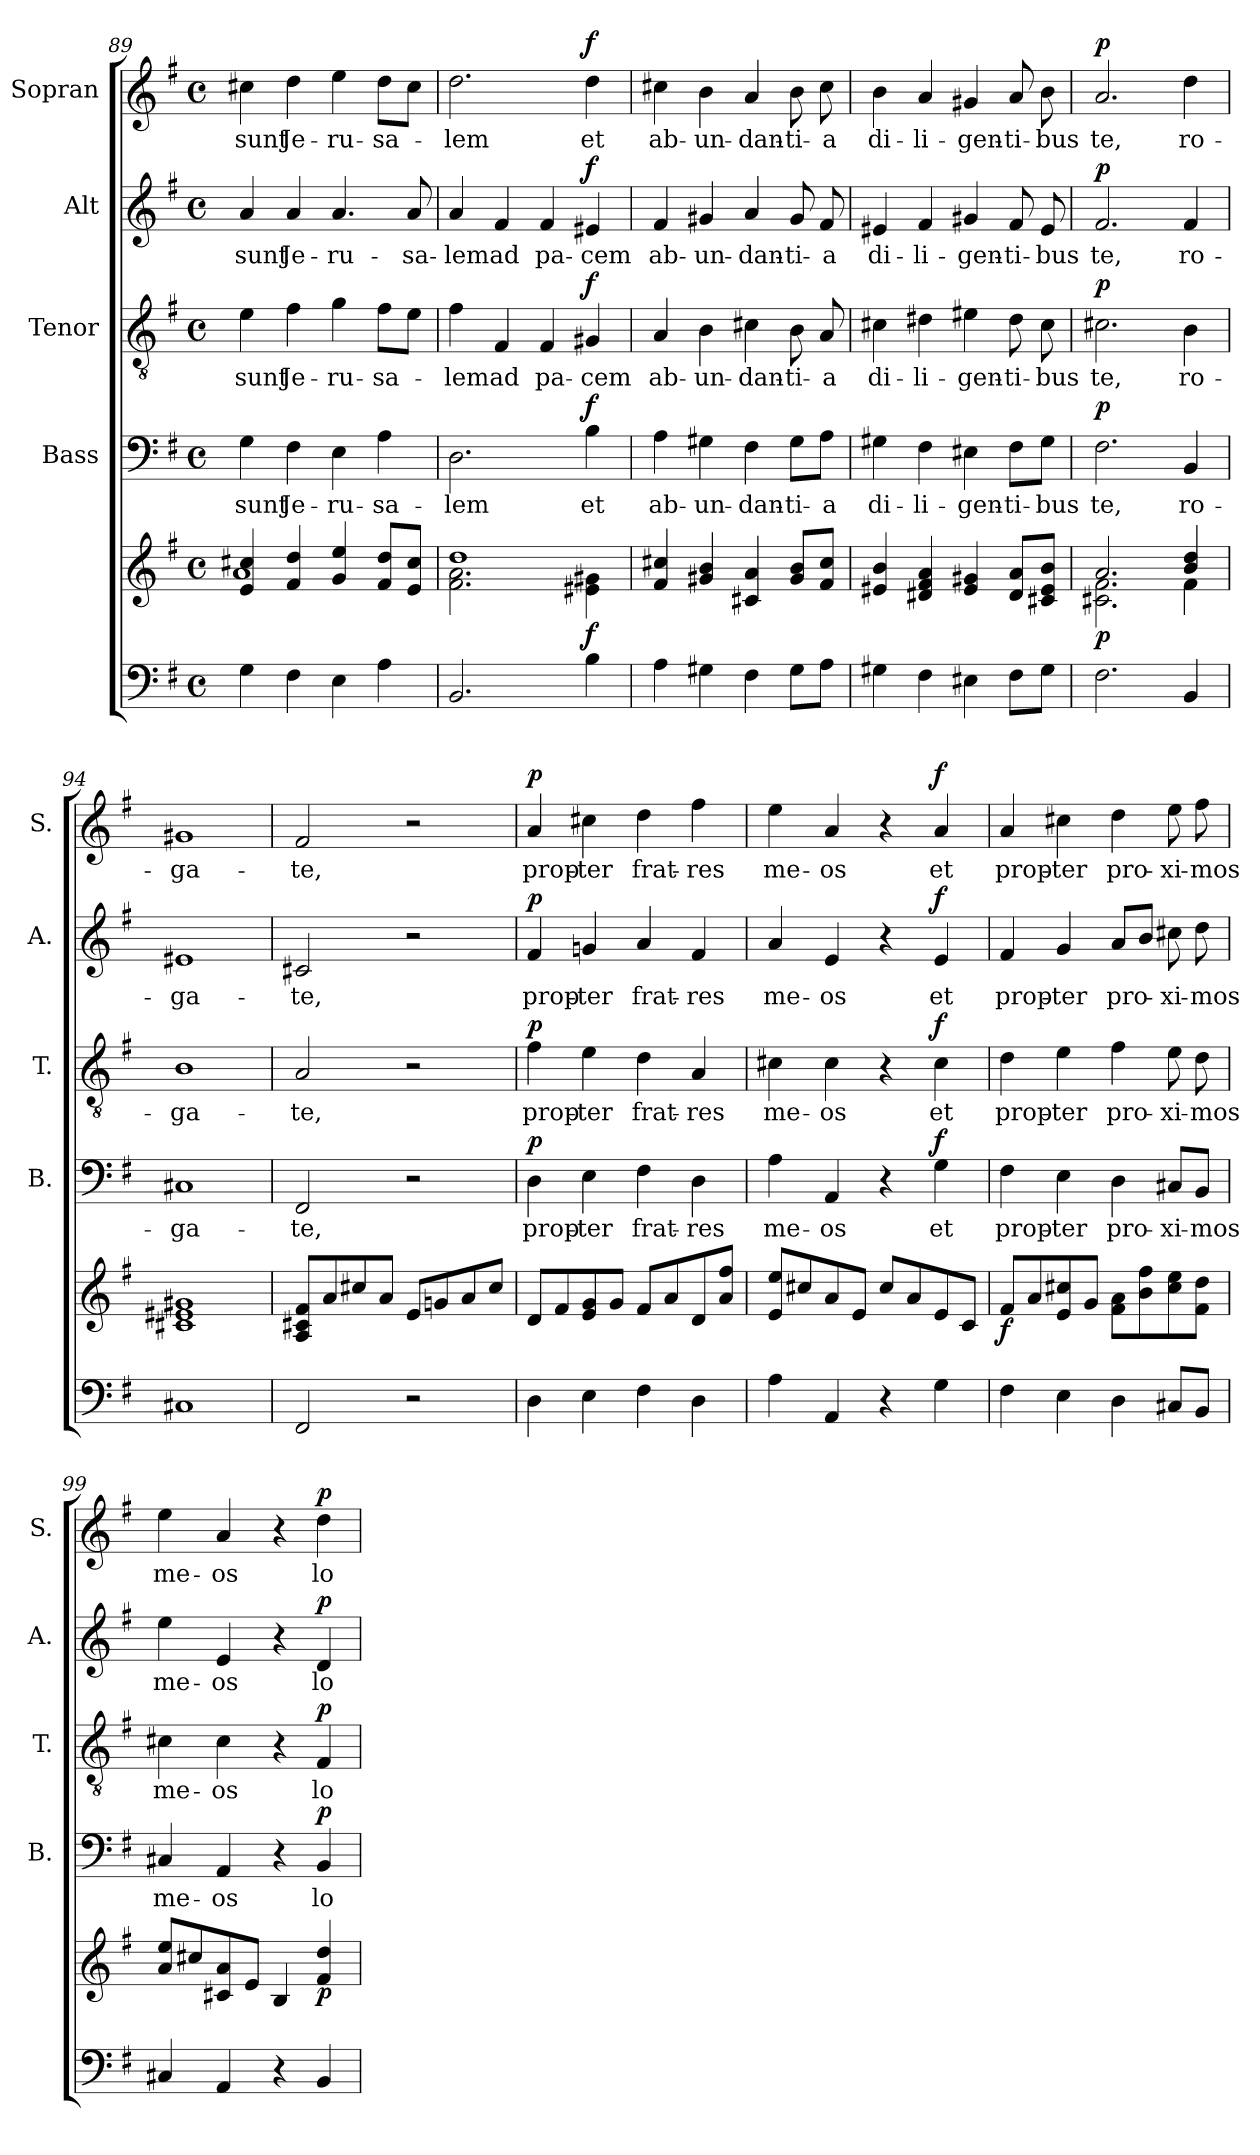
**kern	**kern	**dynam	**kern	**text	**dynam	**kern	**text	**dynam	**kern	**text	**dynam	**kern	**text	**dynam
*part5	*part5	*part5	*part4	*part4	*part4	*part3	*part3	*part3	*part2	*part2	*part2	*part1	*part1	*part1
*staff6	*staff5	*staff5/6	*staff4	*staff4	*staff4	*staff3	*staff3	*staff3	*staff2	*staff2	*staff2	*staff1	*staff1	*staff1
*	*	*	*I"Bass	*	*	*I"Tenor	*	*	*I"Alt	*	*	*I"Sopran	*	*
*	*	*	*I'B.	*	*	*I'T.	*	*	*I'A.	*	*	*I'S.	*	*
*clefF4	*clefG2	*	*clefF4	*	*	*clefGv2	*	*	*clefG2	*	*	*clefG2	*	*
*k[f#]	*k[f#]	*	*k[f#]	*	*	*k[f#]	*	*	*k[f#]	*	*	*k[f#]	*	*
*G:	*G:	*	*G:	*	*	*G:	*	*	*G:	*	*	*G:	*	*
*M4/4	*M4/4	*	*M4/4	*	*	*M4/4	*	*	*M4/4	*	*	*M4/4	*	*
*met(c)	*met(c)	*	*met(c)	*	*	*met(c)	*	*	*met(c)	*	*	*met(c)	*	*
=89	=89	=89	=89	=89	=89	=89	=89	=89	=89	=89	=89	=89	=89	=89
*	*^	*	*	*	*	*	*	*	*	*	*	*	*	*
!	!	!	!	!	!LO:LY:b	!	!	!LO:LY:b	!	!	!LO:LY:b	!	!	!LO:LY:b	!
4G\	4e/ 4cc#X/	1a	.	4G\	sunt	.	4e\	sunt	.	4a/	sunt	.	4cc#X\	sunt	.
!	!	!	!	!	!LO:LY:b	!	!	!LO:LY:b	!	!	!LO:LY:b	!	!	!LO:LY:b	!
4F#\	4f#/ 4dd/	.	.	4F#\	Je-	.	4f#\	Je-	.	4a/	Je-	.	4dd\	Je-	.
!	!	!	!	!	!LO:LY:b	!	!	!LO:LY:b	!	!	!LO:LY:b	!	!	!LO:LY:b	!
4E\	4g/ 4ee/	.	.	4E\	-ru-	.	4g\	-ru-	.	4.a/	-ru-	.	4ee\	-ru-	.
!	!	!	!	!	!LO:LY:b	!	!	!LO:LY:b	!	!	!	!	!	!LO:LY:b	!
4A\	8f#/ 8dd/L	.	.	4A\	-sa-	.	8f#\L	-sa-	.	.	.	.	8dd\L	-sa-	.
!	!	!	!	!	!	!	!	!	!	!	!LO:LY:b	!	!	!	!
.	8e/ 8cc#/J	.	.	.	.	.	8e\J	.	.	8a/	-sa-	.	8cc#\J	.	.
!!LO:PB:g=z
=90	=90	=90	=90	=90	=90	=90	=90	=90	=90	=90	=90	=90	=90	=90	=90
!	!	!	!	!	!LO:LY:b	!	!	!LO:LY:b	!	!	!LO:LY:b	!	!	!LO:LY:b	!
2.BB/	1dd	2.f#\ 2.a\	.	2.D\	-lem	.	4f#\	-lem	.	4a/	-lem	.	2.dd\	-lem	.
!	!	!	!	!	!	!	!	!LO:LY:b	!	!	!LO:LY:b	!	!	!	!
.	.	.	.	.	.	.	4F#/	ad	.	4f#/	ad	.	.	.	.
!	!	!	!	!	!	!	!	!LO:LY:b	!	!	!LO:LY:b	!	!	!	!
.	.	.	.	.	.	.	4F#/	pa-	.	4f#/	pa-	.	.	.	.
!	!	!	!LO:DY:b	!	!LO:LY:b	!LO:DY:a	!	!LO:LY:b	!LO:DY:a	!	!LO:LY:b	!LO:DY:a	!	!LO:LY:b	!LO:DY:a
4B\	.	4e#X\ 4g#X\	f	4B\	et	f	4G#X/	-cem	f	4e#X/	-cem	f	4dd\	et	f
=91	=91	=91	=91	=91	=91	=91	=91	=91	=91	=91	=91	=91	=91	=91	=91
!	!	!	!	!	!LO:LY:b	!	!	!LO:LY:b	!	!	!LO:LY:b	!	!	!LO:LY:b	!
*	*v	*v	*	*	*	*	*	*	*	*	*	*	*	*	*
4A\	4f#/ 4cc#X/	.	4A\	ab-	.	4A/	ab-	.	4f#/	ab-	.	4cc#X\	ab-	.
!	!	!	!	!LO:LY:b	!	!	!LO:LY:b	!	!	!LO:LY:b	!	!	!LO:LY:b	!
4G#X\	4g#X/ 4b/	.	4G#X\	-un-	.	4B\	-un-	.	4g#X/	-un-	.	4b\	-un-	.
!	!	!	!	!LO:LY:b	!	!	!LO:LY:b	!	!	!LO:LY:b	!	!	!LO:LY:b	!
4F#\	4c#X/ 4a/	.	4F#\	-dan-	.	4c#X\	-dan-	.	4a/	-dan-	.	4a/	-dan-	.
!	!	!	!	!LO:LY:b	!	!	!LO:LY:b	!	!	!LO:LY:b	!	!	!LO:LY:b	!
8G#\L	8g#/ 8b/L	.	8G#\L	-ti-	.	8B\	-ti-	.	8g#/	-ti-	.	8b\	-ti-	.
!	!	!	!	!LO:LY:b	!	!	!LO:LY:b	!	!	!LO:LY:b	!	!	!LO:LY:b	!
8A\J	8f#/ 8cc#/J	.	8A\J	-a	.	8A/	-a	.	8f#/	-a	.	8cc#\	-a	.
=92	=92	=92	=92	=92	=92	=92	=92	=92	=92	=92	=92	=92	=92	=92
!	!	!	!	!LO:LY:b	!	!	!LO:LY:b	!	!	!LO:LY:b	!	!	!LO:LY:b	!
4G#X\	4e#X/ 4b/	.	4G#X\	di-	.	4c#X\	di-	.	4e#X/	di-	.	4b\	di-	.
!	!	!	!	!LO:LY:b	!	!	!LO:LY:b	!	!	!LO:LY:b	!	!	!LO:LY:b	!
4F#\	4d#X/ 4f#/ 4a/	.	4F#\	-li-	.	4d#X\	-li-	.	4f#/	-li-	.	4a/	-li-	.
!	!	!	!	!LO:LY:b	!	!	!LO:LY:b	!	!	!LO:LY:b	!	!	!LO:LY:b	!
4E#X\	4e#/ 4g#X/	.	4E#X\	-gen-	.	4e#X\	-gen-	.	4g#X/	-gen-	.	4g#X/	-gen-	.
!	!	!	!	!LO:LY:b	!	!	!LO:LY:b	!	!	!LO:LY:b	!	!	!LO:LY:b	!
8F#\L	8d#/ 8a/L	.	8F#\L	-ti-	.	8d#\	-ti-	.	8f#/	-ti-	.	8a/	-ti-	.
!	!	!	!	!LO:LY:b	!	!	!LO:LY:b	!	!	!LO:LY:b	!	!	!LO:LY:b	!
8G#\J	8c#X/ 8e#/ 8b/J	.	8G#\J	-bus	.	8c#\	-bus	.	8e#/	-bus	.	8b\	-bus	.
=93	=93	=93	=93	=93	=93	=93	=93	=93	=93	=93	=93	=93	=93	=93
*	*^	*	*	*	*	*	*	*	*	*	*	*	*	*
!	!	!	!LO:DY:b	!	!LO:LY:b	!LO:DY:a	!	!LO:LY:b	!LO:DY:a	!	!LO:LY:b	!LO:DY:a	!	!LO:LY:b	!LO:DY:a
2.F#\	2.a/	2.c#X\ 2.f#\	p	2.F#\	te,	p	2.c#X\	te,	p	2.f#/	te,	p	2.a/	te,	p
!	!	!	!	!	!LO:LY:b	!	!	!LO:LY:b	!	!	!LO:LY:b	!	!	!LO:LY:b	!
4BB/	4b/ 4dd/	4f#\	.	4BB/	ro-	.	4B\	ro-	.	4f#/	ro-	.	4dd\	ro-	.
=94	=94	=94	=94	=94	=94	=94	=94	=94	=94	=94	=94	=94	=94	=94	=94
!	!	!	!	!	!LO:LY:b	!	!	!LO:LY:b	!	!	!LO:LY:b	!	!	!LO:LY:b	!
*	*v	*v	*	*	*	*	*	*	*	*	*	*	*	*	*
1C#X	1c#X 1e#X 1g#X	.	1C#X	-ga-	.	1B	-ga-	.	1e#X	-ga-	.	1g#X	-ga-	.
=95	=95	=95	=95	=95	=95	=95	=95	=95	=95	=95	=95	=95	=95	=95
!	!	!	!	!LO:LY:b	!	!	!LO:LY:b	!	!	!LO:LY:b	!	!	!LO:LY:b	!
2FF#/	8A/ 8c#X/ 8f#/L	.	2FF#/	-te,	.	2A/	-te,	.	2c#X/	-te,	.	2f#/	-te,	.
.	8a/	.	.	.	.	.	.	.	.	.	.	.	.	.
.	8cc#X/	.	.	.	.	.	.	.	.	.	.	.	.	.
.	8a/J	.	.	.	.	.	.	.	.	.	.	.	.	.
2r	8e/L	.	2r	.	.	2r	.	.	2r	.	.	2r	.	.
.	8gn/	.	.	.	.	.	.	.	.	.	.	.	.	.
.	8a/	.	.	.	.	.	.	.	.	.	.	.	.	.
.	8cc#/J	.	.	.	.	.	.	.	.	.	.	.	.	.
!!LO:LB:g=z
=96	=96	=96	=96	=96	=96	=96	=96	=96	=96	=96	=96	=96	=96	=96
!	!	!	!	!LO:LY:b	!LO:DY:a	!	!LO:LY:b	!LO:DY:a	!	!LO:LY:b	!LO:DY:a	!	!LO:LY:b	!LO:DY:a
4D\	8d/L	.	4D\	prop-	p	4f#\	prop-	p	4f#/	prop-	p	4a/	prop-	p
.	8f#/	.	.	.	.	.	.	.	.	.	.	.	.	.
!	!	!	!	!LO:LY:b	!	!	!LO:LY:b	!	!	!LO:LY:b	!	!	!LO:LY:b	!
4E\	8e/ 8g/	.	4E\	-ter	.	4e\	-ter	.	4gn/	-ter	.	4cc#X\	-ter	.
.	8g/J	.	.	.	.	.	.	.	.	.	.	.	.	.
!	!	!	!	!LO:LY:b	!	!	!LO:LY:b	!	!	!LO:LY:b	!	!	!LO:LY:b	!
4F#\	8f#/L	.	4F#\	frat-	.	4d\	frat-	.	4a/	frat-	.	4dd\	frat-	.
.	8a/	.	.	.	.	.	.	.	.	.	.	.	.	.
!	!	!	!	!LO:LY:b	!	!	!LO:LY:b	!	!	!LO:LY:b	!	!	!LO:LY:b	!
4D\	8d/	.	4D\	-res	.	4A/	-res	.	4f#/	-res	.	4ff#\	-res	.
.	8a/ 8ff#/J	.	.	.	.	.	.	.	.	.	.	.	.	.
=97	=97	=97	=97	=97	=97	=97	=97	=97	=97	=97	=97	=97	=97	=97
!	!	!	!	!LO:LY:b	!	!	!LO:LY:b	!	!	!LO:LY:b	!	!	!LO:LY:b	!
4A\	8e/ 8ee/L	.	4A\	me-	.	4c#X\	me-	.	4a/	me-	.	4ee\	me-	.
.	8cc#X/	.	.	.	.	.	.	.	.	.	.	.	.	.
!	!	!	!	!LO:LY:b	!	!	!LO:LY:b	!	!	!LO:LY:b	!	!	!LO:LY:b	!
4AA/	8a/	.	4AA/	-os	.	4c#\	-os	.	4e/	-os	.	4a/	-os	.
.	8e/J	.	.	.	.	.	.	.	.	.	.	.	.	.
4r	8cc#/L	.	4r	.	.	4r	.	.	4r	.	.	4r	.	.
.	8a/	.	.	.	.	.	.	.	.	.	.	.	.	.
!	!	!	!	!LO:LY:b	!LO:DY:a	!	!LO:LY:b	!LO:DY:a	!	!LO:LY:b	!LO:DY:a	!	!LO:LY:b	!LO:DY:a
4G\	8e/	.	4G\	et	f	4c#\	et	f	4e/	et	f	4a/	et	f
.	8c/J	.	.	.	.	.	.	.	.	.	.	.	.	.
=98	=98	=98	=98	=98	=98	=98	=98	=98	=98	=98	=98	=98	=98	=98
!	!	!LO:DY:b	!	!LO:LY:b	!	!	!LO:LY:b	!	!	!LO:LY:b	!	!	!LO:LY:b	!
4F#\	8f#/L	f	4F#\	prop-	.	4d\	prop-	.	4f#/	prop-	.	4a/	prop-	.
.	8a/	.	.	.	.	.	.	.	.	.	.	.	.	.
!	!	!	!	!LO:LY:b	!	!	!LO:LY:b	!	!	!LO:LY:b	!	!	!LO:LY:b	!
4E\	8e/ 8cc#X/	.	4E\	-ter	.	4e\	-ter	.	4g/	-ter	.	4cc#X\	-ter	.
.	8g/J	.	.	.	.	.	.	.	.	.	.	.	.	.
!	!	!	!	!LO:LY:b	!	!	!LO:LY:b	!	!	!LO:LY:b	!	!	!LO:LY:b	!
4D\	8f#\ 8a\L	.	4D\	pro-	.	4f#\	pro-	.	8a/L	pro-	.	4dd\	pro-	.
.	8b\ 8ff#\	.	.	.	.	.	.	.	8b/J	.	.	.	.	.
!	!	!	!	!LO:LY:b	!	!	!LO:LY:b	!	!	!LO:LY:b	!	!	!LO:LY:b	!
8C#X/L	8cc#\ 8ee\	.	8C#X/L	-xi-	.	8e\	-xi-	.	8cc#X\	-xi-	.	8ee\	-xi-	.
!	!	!	!	!LO:LY:b	!	!	!LO:LY:b	!	!	!LO:LY:b	!	!	!LO:LY:b	!
8BB/J	8f#\ 8dd\J	.	8BB/J	-mos	.	8d\	-mos	.	8dd\	-mos	.	8ff#\	-mos	.
=99	=99	=99	=99	=99	=99	=99	=99	=99	=99	=99	=99	=99	=99	=99
!	!	!	!	!LO:LY:b	!	!	!LO:LY:b	!	!	!LO:LY:b	!	!	!LO:LY:b	!
4C#X/	8a/ 8ee/L	.	4C#X/	me-	.	4c#X\	me-	.	4ee\	me-	.	4ee\	me-	.
.	8cc#X/	.	.	.	.	.	.	.	.	.	.	.	.	.
!	!	!	!	!LO:LY:b	!	!	!LO:LY:b	!	!	!LO:LY:b	!	!	!LO:LY:b	!
4AA/	8c#X/ 8a/	.	4AA/	-os	.	4c#\	-os	.	4e/	-os	.	4a/	-os	.
.	8e/J	.	.	.	.	.	.	.	.	.	.	.	.	.
4r	4B/	.	4r	.	.	4r	.	.	4r	.	.	4r	.	.
!	!	!LO:DY:b	!	!LO:LY:b	!LO:DY:a	!	!LO:LY:b	!LO:DY:a	!	!LO:LY:b	!LO:DY:a	!	!LO:LY:b	!LO:DY:a
4BB/	4f#/ 4dd/	p	4BB/	lo-	p	4F#/	lo-	p	4d/	lo-	p	4dd\	lo-	p
=	=	=	=	=	=	=	=	=	=	=	=	=	=	=
*-	*-	*-	*-	*-	*-	*-	*-	*-	*-	*-	*-	*-	*-	*-
